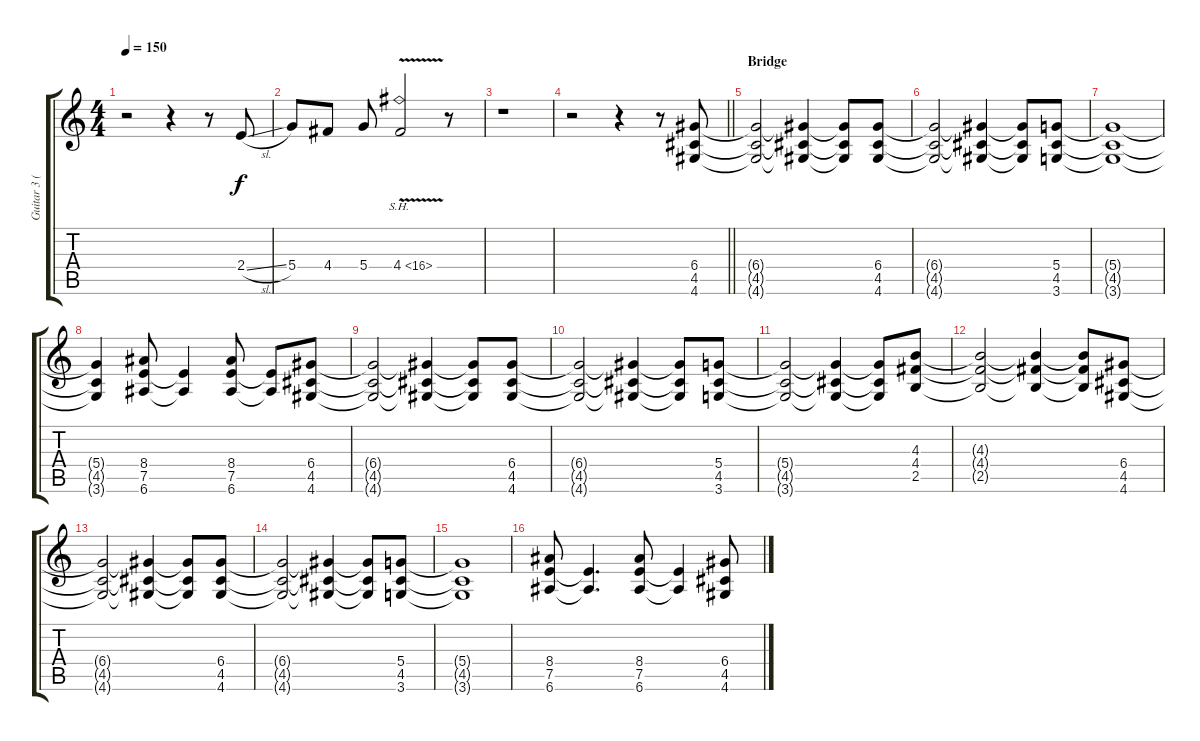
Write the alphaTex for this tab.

\track ("Guitar 3 (Gers)" "Guitar 3 (") {instrument distortionguitar}
\staff {score tabs}
\tuning (E4 B3 G3 D3 A2 E2) {hide}
\ts (4 4)
\tempo 150
\clef g2
\ks c
r.2{dy f} r.4 r.8 2.4{sl}.8 |
5.4.8 4.4.8 5.4.8 4.4{sh 12 v}.2 r.8 |
r.1 |
\barLineRight lightlight
r.2 r.4 r.8 (6.4 4.5 4.6).8{volume 13} |
\section ("" "Bridge")
(6.4{t} 4.5{t} 4.6{t}).2 (6.4{t} 4.5{t} 4.6{t}).4 (6.4{t} 4.5{t} 4.6{t}).8 (6.4 4.5 4.6).8 |
(6.4{t} 4.5{t} 4.6{t}).2 (6.4{t} 4.5{t} 4.6{t}).4 (6.4{t} 4.5{t} 4.6{t}).8 (5.4 4.5 3.6).8 |
(5.4{t} 4.5{t} 3.6{t}).1 |
(5.4{t} 4.5{t} 3.6{t}).4 (8.4 7.5 6.6).8 (7.5{t} 6.6{t}).4 (8.4 7.5 6.6).8 (7.5{t} 6.6{t}).8 (6.4 4.5 4.6).8 |
(6.4{t} 4.5{t} 4.6{t}).2 (6.4{t} 4.5{t} 4.6{t}).4 (6.4{t} 4.5{t} 4.6{t}).8 (6.4 4.5 4.6).8 |
(6.4{t} 4.5{t} 4.6{t}).2 (6.4{t} 4.5{t} 4.6{t}).4 (6.4{t} 4.5{t} 4.6{t}).8 (5.4 4.5 3.6).8 |
(5.4{t} 4.5{t} 3.6{t}).2 (5.4{t} 4.5{t} 3.6{t}).4 (5.4{t} 4.5{t} 3.6{t}).8 (4.3 4.4 2.5).8 |
(4.3{t} 4.4{t} 2.5{t}).2 (4.3{t} 4.4{t} 2.5{t}).4 (4.3{t} 4.4{t} 2.5{t}).8 (6.4 4.5 4.6).8 |
(6.4{t} 4.5{t} 4.6{t}).2 (6.4{t} 4.5{t} 4.6{t}).4 (6.4{t} 4.5{t} 4.6{t}).8 (6.4 4.5 4.6).8 |
(6.4{t} 4.5{t} 4.6{t}).2 (6.4{t} 4.5{t} 4.6{t}).4 (6.4{t} 4.5{t} 4.6{t}).8 (5.4 4.5 3.6).8 |
(5.4{t} 4.5{t} 3.6{t}).1 |
(8.4 7.5 6.6).8 (7.5{t} 6.6{t}).4{d} (8.4 7.5 6.6).8 (7.5{t} 6.6{t}).4 (6.4 4.5 4.6).8
